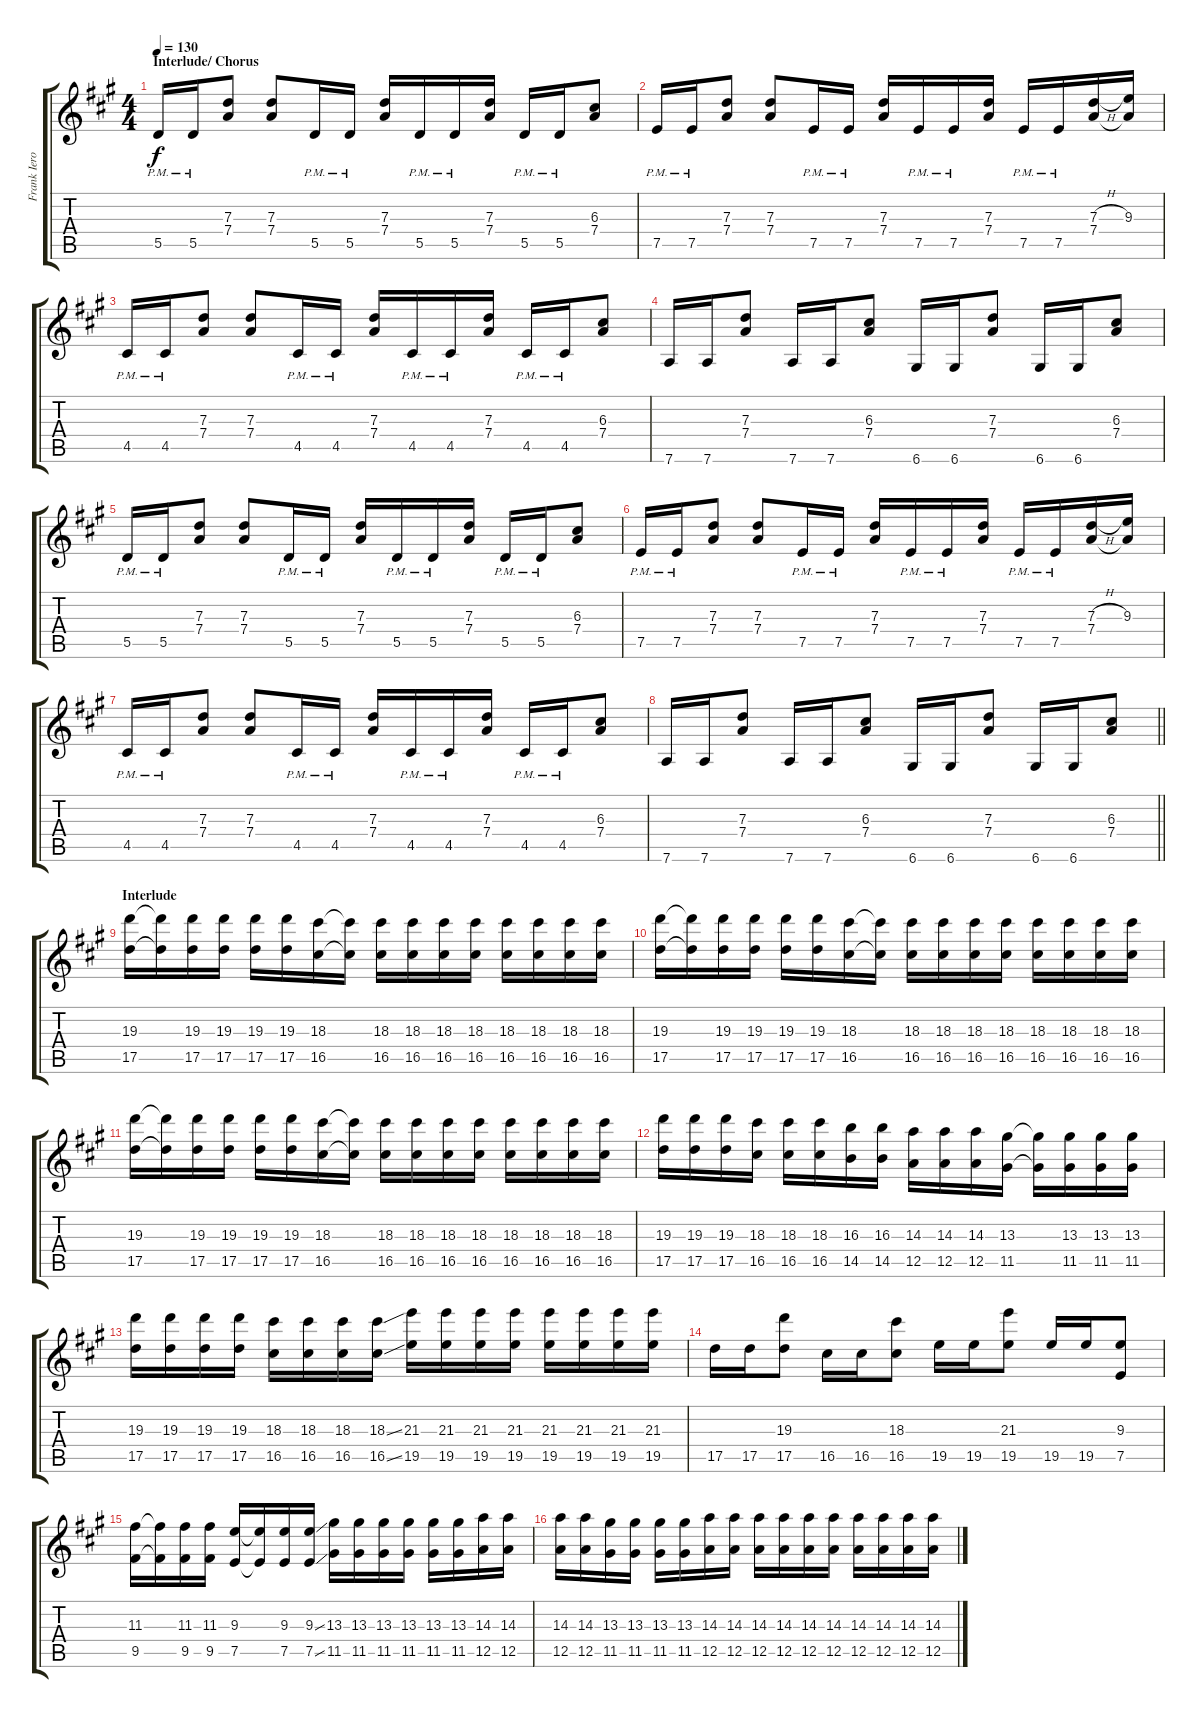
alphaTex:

\track ("Frank Iero" "Frank Iero") {instrument distortionguitar}
\staff {score tabs}
\tuning (E4 B3 G3 D3 A2 D2) {hide}
\ts (4 4)
\section ("" "Interlude/ Chorus")
\tempo 130
\clef g2
\ks a
5.5{pm}.16{dy f} 5.5{pm}.16 (7.3 7.4).8 (7.3 7.4).8 5.5{pm}.16 5.5{pm}.16 (7.3 7.4).16 5.5{pm}.16 5.5{pm}.16 (7.3 7.4).16 5.5{pm}.16 5.5{pm}.16 (6.3 7.4).8 |
7.5{pm}.16 7.5{pm}.16 (7.3 7.4).8 (7.3 7.4).8 7.5{pm}.16 7.5{pm}.16 (7.3 7.4).16 7.5{pm}.16 7.5{pm}.16 (7.3 7.4).16 7.5{pm}.16 7.5{pm}.16 (7.3{h} 7.4).16 (9.3 7.4{t}).16 |
4.5{pm}.16 4.5{pm}.16 (7.3 7.4).8 (7.3 7.4).8 4.5{pm}.16 4.5{pm}.16 (7.3 7.4).16 4.5{pm}.16 4.5{pm}.16 (7.3 7.4).16 4.5{pm}.16 4.5{pm}.16 (6.3 7.4).8 |
7.6.16 7.6.16 (7.3 7.4).8 7.6.16 7.6.16 (6.3 7.4).8 6.6.16 6.6.16 (7.3 7.4).8 6.6.16 6.6.16 (6.3 7.4).8 |
5.5{pm}.16 5.5{pm}.16 (7.3 7.4).8 (7.3 7.4).8 5.5{pm}.16 5.5{pm}.16 (7.3 7.4).16 5.5{pm}.16 5.5{pm}.16 (7.3 7.4).16 5.5{pm}.16 5.5{pm}.16 (6.3 7.4).8 |
7.5{pm}.16 7.5{pm}.16 (7.3 7.4).8 (7.3 7.4).8 7.5{pm}.16 7.5{pm}.16 (7.3 7.4).16 7.5{pm}.16 7.5{pm}.16 (7.3 7.4).16 7.5{pm}.16 7.5{pm}.16 (7.3{h} 7.4).16 (9.3 7.4{t}).16 |
4.5{pm}.16 4.5{pm}.16 (7.3 7.4).8 (7.3 7.4).8 4.5{pm}.16 4.5{pm}.16 (7.3 7.4).16 4.5{pm}.16 4.5{pm}.16 (7.3 7.4).16 4.5{pm}.16 4.5{pm}.16 (6.3 7.4).8 |
\barLineRight lightlight
7.6.16 7.6.16 (7.3 7.4).8 7.6.16 7.6.16 (6.3 7.4).8 6.6.16 6.6.16 (7.3 7.4).8 6.6.16 6.6.16 (6.3 7.4).8 |
\section ("" "Interlude")
(19.3 17.5).16 (19.3{t} 17.5{t}).16 (19.3 17.5).16 (19.3 17.5).16 (19.3 17.5).16 (19.3 17.5).16 (18.3 16.5).16 (18.3{t} 16.5{t}).16 (18.3 16.5).16 (18.3 16.5).16 (18.3 16.5).16 (18.3 16.5).16 (18.3 16.5).16 (18.3 16.5).16 (18.3 16.5).16 (18.3 16.5).16 |
(19.3 17.5).16 (19.3{t} 17.5{t}).16 (19.3 17.5).16 (19.3 17.5).16 (19.3 17.5).16 (19.3 17.5).16 (18.3 16.5).16 (18.3{t} 16.5{t}).16 (18.3 16.5).16 (18.3 16.5).16 (18.3 16.5).16 (18.3 16.5).16 (18.3 16.5).16 (18.3 16.5).16 (18.3 16.5).16 (18.3 16.5).16 |
(19.3 17.5).16 (19.3{t} 17.5{t}).16 (19.3 17.5).16 (19.3 17.5).16 (19.3 17.5).16 (19.3 17.5).16 (18.3 16.5).16 (18.3{t} 16.5{t}).16 (18.3 16.5).16 (18.3 16.5).16 (18.3 16.5).16 (18.3 16.5).16 (18.3 16.5).16 (18.3 16.5).16 (18.3 16.5).16 (18.3 16.5).16 |
(19.3 17.5).16 (19.3 17.5).16 (19.3 17.5).16 (18.3 16.5).16 (18.3 16.5).16 (18.3 16.5).16 (16.3 14.5).16 (16.3 14.5).16 (14.3 12.5).16 (14.3 12.5).16 (14.3 12.5).16 (13.3 11.5).16 (13.3{t} 11.5{t}).16 (13.3 11.5).16 (13.3 11.5).16 (13.3 11.5).16 |
(19.3 17.5).16 (19.3 17.5).16 (19.3 17.5).16 (19.3 17.5).16 (18.3 16.5).16 (18.3 16.5).16 (18.3 16.5).16 (18.3{ss} 16.5{ss}).16 (21.3 19.5).16 (21.3 19.5).16 (21.3 19.5).16 (21.3 19.5).16 (21.3 19.5).16 (21.3 19.5).16 (21.3 19.5).16 (21.3 19.5).16 |
17.5.16 17.5.16 (19.3 17.5).8 16.5.16 16.5.16 (18.3 16.5).8 19.5.16 19.5.16 (21.3 19.5).8 19.5.16 19.5.16 (9.3 7.5).8 |
(11.3 9.5).16 (11.3{t} 9.5{t}).16 (11.3 9.5).16 (11.3 9.5).16 (9.3 7.5).16 (9.3{t} 7.5{t}).16 (9.3 7.5).16 (9.3{ss} 7.5{ss}).16 (13.3 11.5).16 (13.3 11.5).16 (13.3 11.5).16 (13.3 11.5).16 (13.3 11.5).16 (13.3 11.5).16 (14.3 12.5).16 (14.3 12.5).16 |
(14.3 12.5).16 (14.3 12.5).16 (13.3 11.5).16 (13.3 11.5).16 (13.3 11.5).16 (13.3 11.5).16 (14.3 12.5).16 (14.3 12.5).16 (14.3 12.5).16 (14.3 12.5).16 (14.3 12.5).16 (14.3 12.5).16 (14.3 12.5).16 (14.3 12.5).16 (14.3 12.5).16 (14.3 12.5).16
